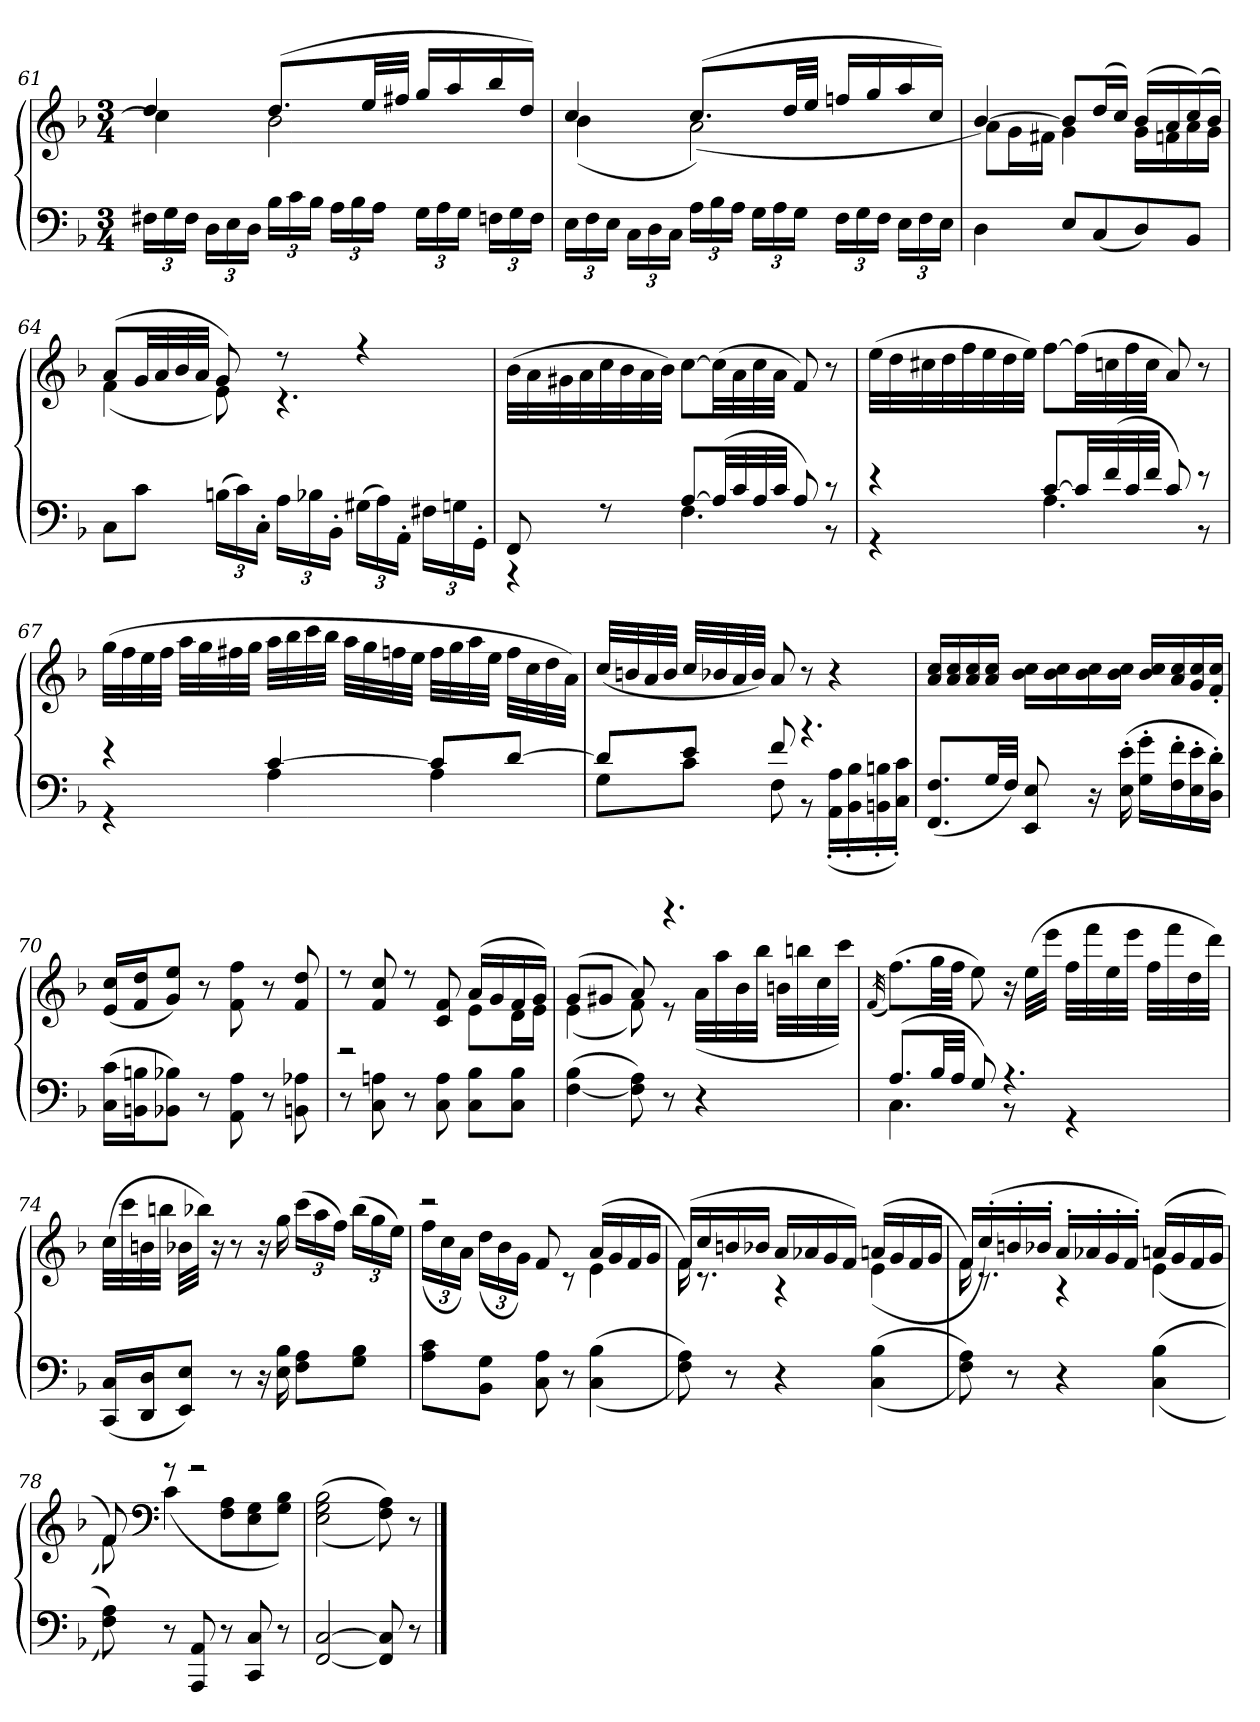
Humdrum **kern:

**kern	**kern
*part1	*part1
*staff2	*staff1
*clefF4	*clefG2
*k[b-]	*k[b-]
*F:	*F:
*M3/4	*M3/4
=61	=61
*	*^
24F#X\LL	4dd/	4cc\]
24G\	.	.
24F#\JJ	.	.
24D\LL	.	.
24E\	.	.
24D\JJ	.	.
24B-\LL	(8.dd/L	2b-\
24c\	.	.
24B-\JJ	.	.
24A\LL	.	.
24B-\	.	.
.	32ee/LL	.
24A\JJ	.	.
.	32ff#X/JJJ	.
24G\LL	16gg/LL	.
24A\	.	.
.	16aa/	.
24G\JJ	.	.
24Fn\LL	16bb-/	.
24G\	.	.
.	16dd/JJ)	.
24F\JJ	.	.
=62	=62	=62
24E\LL	4cc/	(4b-\
24F\	.	.
24E\JJ	.	.
24C\LL	.	.
24D\	.	.
24C\JJ	.	.
24A\LL	(8.cc/L)	(2a\
24B-\	.	.
24A\JJ	.	.
24G\LL	.	.
24A\	.	.
.	32dd/LL	.
24G\JJ	.	.
.	32ee/JJJ	.
24F\LL	16ffn/LL	.
24G\	.	.
.	16gg/	.
24F\JJ	.	.
24E\LL	16aa/	.
24F\	.	.
.	16cc/JJ)	.
24E\JJ	.	.
=63	=63	=63
4D\	[4b-/)	8a\L
.	.	16g\L
.	.	16f#X\JJ
8E/L	8b-/L]	4g\
(8C/	(16dd/L	.
.	16cc/JJ)	.
8D/)	(16b-/LL	16g\LL
.	16a/	16fn\
8BB-/J	(16cc/)	16a\
.	16b-/JJ)	16g\JJ
=64	=64	=64
8C\L	(8a/L	(4f\
8c\J	32g/LL	.
.	32a/	.
.	32b-/	.
.	32a/JJJ	.
(24Bn\LL	8g/)	8e\)
24c\)	.	.
24C'\JJ	.	.
24A\LL	8r	4.r
24B-X\	.	.
24BB-'\JJ	.	.
(24G#X\LL	4r	.
24A\)	.	.
24AA'\JJ	.	.
24F#X\LL	.	.
24Gn\	.	.
24GG'\JJ	.	.
*	*v	*v
=65	=65
*^	*
8FF/	4r	(32b-\LLL
.	.	32a\
.	.	32g#X\
.	.	32a\
8r	.	32cc\
.	.	32b-\
.	.	32a\
.	.	32b-\JJJ)
[8A/L	4.F\	[8cc\L
(32A/LL]	.	(32cc\LL]
32c/	.	32a\
32A/	.	32cc\
32c/JJJ	.	32a\JJJ
8A/)	.	8f/)
8r	8r	8r
=66	=66	=66
4r	4r	(32ee\LLL
.	.	32dd\
.	.	32cc#X\
.	.	32dd\
.	.	32ff\
.	.	32ee\
.	.	32dd\
.	.	32ee\JJJ)
[8c/L	4.A\	[8ff\L
32c/LL]	.	(32ff\LL]
(32f/	.	32ccn\
32c/	.	32ff\
32f/JJJ	.	32cc\JJJ
8c/)	.	8a/)
8r	8r	8r
=67	=67	=67
4r	4r	(32gg\LLL
.	.	32ff\
.	.	32ee\
.	.	32ff\JJJ
.	.	32aa\LLL
.	.	32gg\
.	.	32ff#X\
.	.	32gg\JJJ
[4c/	4A\	32aa\LLL
.	.	32bb-\
.	.	32ccc\
.	.	32bb-\JJJ
.	.	32aa\LLL
.	.	32gg\
.	.	32ffn\
.	.	32ee\JJJ
8c/L]	4A\	32ff\LLL
.	.	32gg\
.	.	32aa\
.	.	32ee\JJJ
[8d/J	.	32ff\LLL
.	.	32cc\
.	.	32dd\
.	.	32a\JJJ)
=68	=68	=68
8d/L]	8G\L	(32cc/LLL
.	.	32bn/
.	.	32a/
.	.	32b/JJJ
8e/J	8c\J	32cc/LLL
.	.	32b-X/
.	.	32a/
.	.	32b-/JJJ)
8f/	8F\	8a/
4.r	8r	8r
.	(16AA'\ 16A'\LL	4r
.	16BB-'\ 16B-'\	.
.	16BBn'\ 16Bn'\	.
.	16C'\ 16c'\JJ)	.
*v	*v	*
=69	=69
(8.FF/ 8.F/L	16a/ 16cc/LL
.	16a/ 16cc/
.	16a/ 16cc/
32G/LL	16a/ 16cc/JJ
32F/JJJ)	.
8EE/ 8E/	16b-\ 16cc\LL
.	16b-\ 16cc\
16r	16b-\ 16cc\
(16E'\ 16e'\	16b-\ 16cc\JJ
16G'\ 16g'\LL	16b-/ 16cc/LL
16F'\ 16f'\	16a/ 16cc/
16E'\ 16e'\	16g/ 16cc/
16D'\ 16d'\JJ)	16f'/ 16cc'/JJ
=70	=70
(16C\ 16c\LL	(16e/ 16cc/LL
16BBn\ 16Bn\J	16f/ 16dd/J
8BB-X\ 8B-X\J)	8g/ 8ee/J)
8r	8r
8AA\ 8A\	8f\ 8ff\
8r	8r
8BBn\ 8A-X\	8f/ 8dd/
=71	=71
*	*^
8r	8r	2r
8C\ 8An\	8f/ 8cc/	.
8r	8r	.
8C\ 8A\	8c/ 8f/	.
8C\ 8B-\L	(16a/LL	8e\L
.	16g/	.
8C\ 8B-\J	16f/	16d\L
.	16g/JJ)	16e\JJ
=72	=72	=72
([4F\ 4B-\	(8g/L	(4e\
.	8g#X/J	.
8F]\ 8A\)	8a/)	8f\)
8r	4.r	8r
4r	.	(32a\LLL
.	.	32aa\
.	.	32b-\
.	.	32bb-\JJJ
.	.	32bn\LLL
.	.	32bbn\
.	.	32cc\
.	.	32ccc\JJJ)
*	*v	*v
=73	=73
.	(32qf/
*^	*
(8.A/L	4.C\	(8.ff\L)
32B-/LL	.	32gg\LL
32A/JJJ	.	32ff\JJJ
8G/)	.	8ee\)
4.r	8r	16r
.	.	(32ee\LLL
.	.	32eee\JJJ
.	4r	32ff\LLL
.	.	32fff\
.	.	32ee\
.	.	32eee\JJJ
.	.	32ff\LLL
.	.	32fff\
.	.	32dd\
.	.	32ddd\JJJ)
*v	*v	*
=74	=74
(16CC/ 16C/LL	(32cc\LLL
.	32ccc\
16DD/ 16D/J	32bn\
.	32bbn\JJJ
8EE/ 8E/J)	32b-X\LLL
.	32bb-X\JJJ)
.	16r
8r	8r
16r	16r
16E\ 16B-\	16gg\
8F\ 8A\L	(24ccc\LL
.	24aa\
.	24ff\JJ)
8G\ 8B-\J	(24bb-\LL
.	24gg\
.	24ee\JJ)
=75	=75
*	*^
8A\ 8c\L	2r	(24ff\LL
.	.	24cc\
.	.	24a\JJ)
8BB-\ 8G\J	.	(24dd\LL
.	.	24b-\
.	.	24g\JJ)
8C\ 8A\	.	8f/
8r	.	8r
(<(>4C\ 4B-\	(16a/LL	4e\
.	16g/	.
.	16f/	.
.	16g/JJ	.
=76	=76	=76
8F\ 8A\))	(16f/LL)	16f\
.	16cc/	8.r
8r	16bn/	.
.	16b-X/JJ	.
4r	16a/LL	4r
.	16a-X/	.
.	16g/	.
.	16f/JJ)	.
(<(>4C\ 4B-\	(16an/LL	(4e\
.	16g/	.
.	16f/	.
.	16g/JJ	.
=77	=77	=77
8F\ 8A\))	16f/LL)	16f\
.	(16cc'/)	8.r
8r	16bn'/	.
.	16b-X'/JJ	.
4r	16a'/LL	4r
.	16a-X'/	.
.	16g'/	.
.	16f'/JJ)	.
(<(>4C\ 4B-\	(16an/LL	(4e\
.	16g/	.
.	16f/	.
.	16g/JJ	.
=78	=78	=78
8F\ 8A\))	8f/)	8f\)
*	*clefF4	*
8r	8r	(4c\
8AAA/ 8AA/	2r	.
8r	.	8F\ 8A\L
8CC/ 8C/	.	8E\ 8G\
8r	.	8G\ 8B-\J)
*	*v	*v
=79	=79
[2FF/ [2C/	(<(>2E\ 2G\ 2B-\
8FF]/ 8C]/	8F\ 8A\))
8r	8r
==	==
*-	*-
